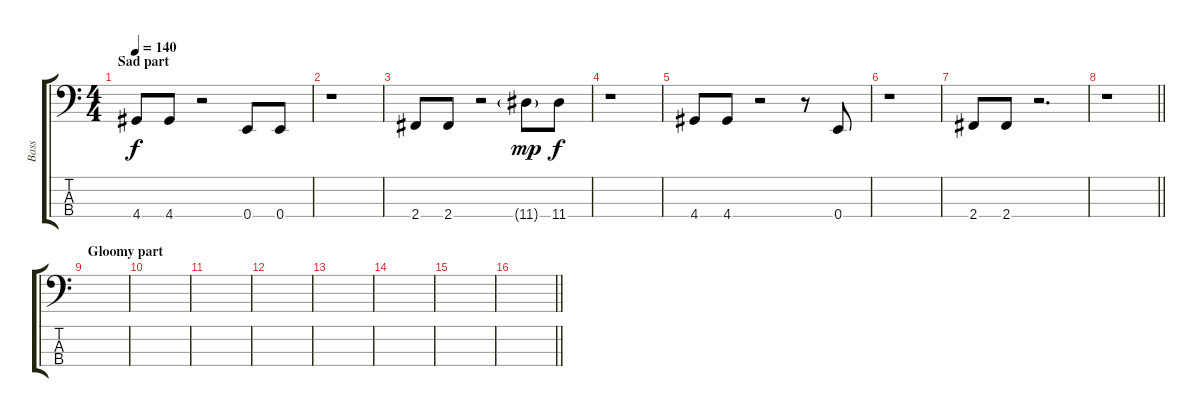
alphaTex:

\track ("Bass" "Bass") {instrument electricbassfinger}
\staff {score tabs}
\tuning (G2 D2 A1 E1) {hide}
\ts (4 4)
\section ("" "Sad part")
\tempo 140
\clef f4
\ks c
4.4.8{dy f} 4.4.8 r.2 0.4.8 0.4.8 |
r.1 |
2.4.8 2.4.8 r.2 11.4{g}.8{dy mp} 11.4.8{dy f} |
r.1 |
4.4.8 4.4.8 r.2 r.8 0.4.8 |
r.1 |
2.4.8 2.4.8 r.2{d} |
\barLineRight lightlight
r.1 |
\section ("" "Gloomy part")
|
|
|
|
|
|
|
\barLineRight lightlight
